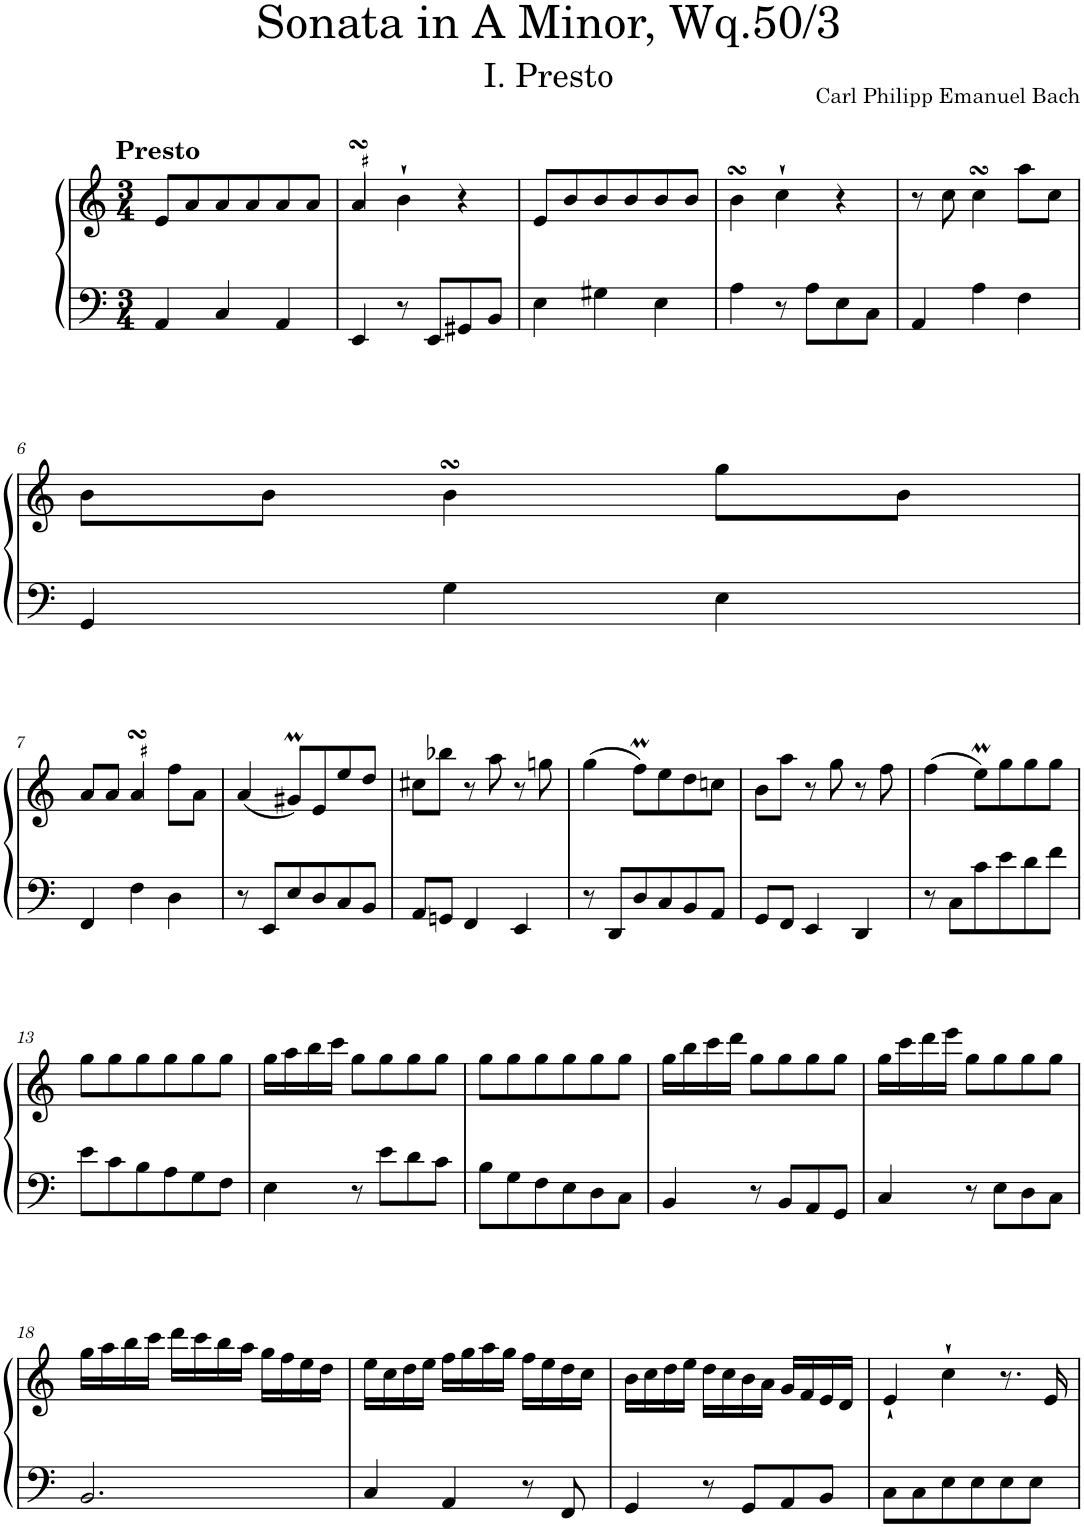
**kern	**kern
*part1	*part1
*staff2	*staff1
*I"Harpsichord	*
*I'Hch.	*
*clefF4	*clefG2
*k[]	*k[]
*M3/4	*M3/4
=1	=1
!	!LO:TX:a:B:t=Presto
4AA/	8e/L
.	8a/
4C/	8a/
.	8a/
4AA/	8a/
.	8a/J
=2	=2
*	*^
4EE/	4asSSS/	4g#X!/
8r	4b`\	2ryy
8EE/L	.	.
8GG#X/	4r	.
8BB/J	.	.
*	*v	*v
=3	=3
4E\	8e/L
.	8b/
4G#X\	8b/
.	8b/
4E\	8b/
.	8b/J
=4	=4
4A\	4bsSsS\
8r	4cc`\
8A\L	.
8E\	4r
8C\J	.
=5	=5
4AA/	8r
.	8cc\
4A\	4ccsSSs\
4F\	8aa\L
.	8cc\J
!!LO:LB:g=z
=6	=6
4GG/	8b\L
.	8b\J
4G\	4bsSsS\
4E\	8gg\L
.	8b\J
!!LO:LB:g=z
=7	=7
*	*^
4FF/	8a/L	4ryy
.	8a/J	.
4F\	4asSSS/	4g#X!/
4D\	8ff\L	4ryy
.	8a\J	.
*	*v	*v
=8	=8
8r	(<4a/
8EE/L	.
8E/	8g#Xm/L)
8D/	8e/
8C/	8ee/
8BB/J	8dd/J
=9	=9
8AA/L	8cc#X\L
8GGn/J	8bb-X\J
4FF/	8r
.	8aa\
4EE/	8r
.	8ggn\
=10	=10
8r	(>4gg\
8DD/L	.
8D/	8ffM\L)
8C/	8ee\
8BB/	8dd\
8AA/J	8ccn\J
=11	=11
8GG/L	8b\L
8FF/J	8aa\J
4EE/	8r
.	8gg\
4DD/	8r
.	8ff\
=12	=12
8r	(>4ff\
8C\L	.
8c\	8eem\L)
8e\	8gg\
8d\	8gg\
8f\J	8gg\J
!!LO:LB:g=z
=13	=13
8e\L	8gg\L
8c\	8gg\
8B\	8gg\
8A\	8gg\
8G\	8gg\
8F\J	8gg\J
=14	=14
4E\	16gg\LL
.	16aa\
.	16bb\
.	16ccc\JJ
8r	8gg\L
8e\L	8gg\
8d\	8gg\
8c\J	8gg\J
=15	=15
8B\L	8gg\L
8G\	8gg\
8F\	8gg\
8E\	8gg\
8D\	8gg\
8C\J	8gg\J
=16	=16
4BB/	16gg\LL
.	16bb\
.	16ccc\
.	16ddd\JJ
8r	8gg\L
8BB/L	8gg\
8AA/	8gg\
8GG/J	8gg\J
=17	=17
4C/	16gg\LL
.	16ccc\
.	16ddd\
.	16eee\JJ
8r	8gg\L
8E\L	8gg\
8D\	8gg\
8C\J	8gg\J
!!LO:LB:g=z
=18	=18
2.BB/	16gg\LL
.	16aa\
.	16bb\
.	16ccc\JJ
.	16ddd\LL
.	16ccc\
.	16bb\
.	16aa\JJ
.	16gg\LL
.	16ff\
.	16ee\
.	16dd\JJ
=19	=19
4C/	16ee\LL
.	16cc\
.	16dd\
.	16ee\JJ
4AA/	16ff\LL
.	16gg\
.	16aa\
.	16gg\JJ
8r	16ff\LL
.	16ee\
8FF/	16dd\
.	16cc\JJ
=20	=20
4GG/	16b\LL
.	16cc\
.	16dd\
.	16ee\JJ
8r	16dd\LL
.	16cc\
8GG/L	16b\
.	16a\JJ
8AA/	16g/LL
.	16f/
8BB/J	16e/
.	16d/JJ
=21	=21
8C\L	4e`/
8C\	.
8E\	4cc`\
8E\	.
8E\	8.r
8E\J	.
.	16e/
=	=
*-	*-
